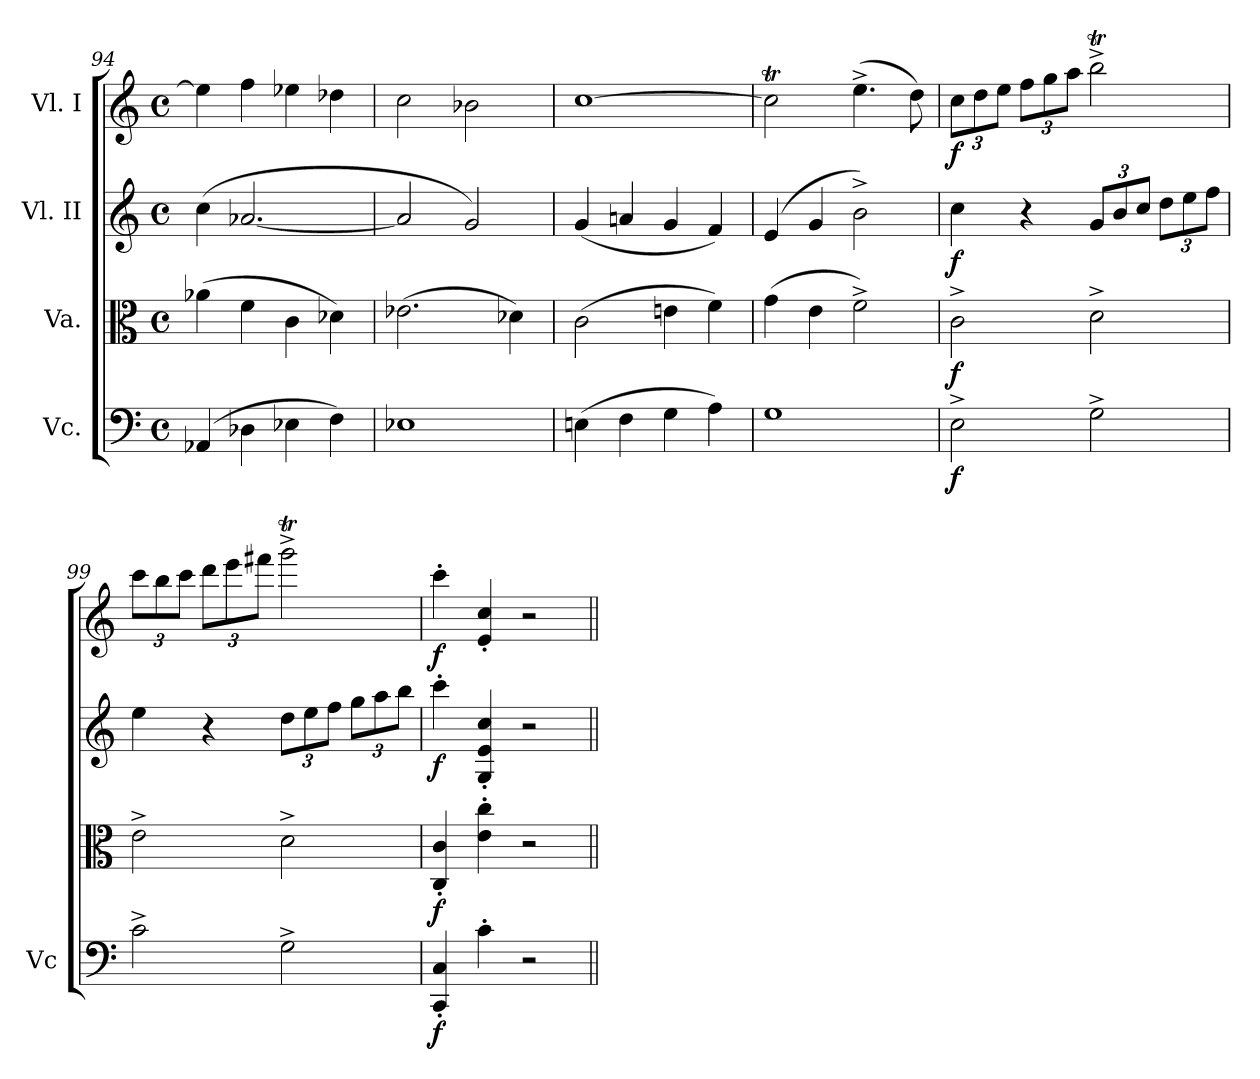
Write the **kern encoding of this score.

**kern	**dynam	**kern	**dynam	**kern	**dynam	**kern	**dynam
*part4	*part4	*part3	*part3	*part2	*part2	*part1	*part1
*staff4	*staff4	*staff3	*staff3	*staff2	*staff2	*staff1	*staff1
*I"Vc.	*	*I"Va.	*	*I"Vl. II	*	*I"Vl. I	*
*I'Vc	*	*	*	*	*	*	*
*clefF4	*	*clefC3	*	*clefG2	*	*clefG2	*
*k[]	*	*k[]	*	*k[]	*	*k[]	*
*M4/4	*	*M4/4	*	*M4/4	*	*M4/4	*
*met(c)	*	*met(c)	*	*met(c)	*	*met(c)	*
=94	=94	=94	=94	=94	=94	=94	=94
(>4AA-X/	.	(>4a-X\	.	(>4cc\	.	4ee-i\]	.
4D-X\	.	4f\	.	[2.a-X/	.	4ff\	.
4E-X\	.	4c\	.	.	.	4ee-\	.
4F\)	.	4d-X\)	.	.	.	4dd-X\	.
=95	=95	=95	=95	=95	=95	=95	=95
1E-X	.	(>2.e-X\	.	2a-/]	.	2cc\	.
.	.	.	.	2g/)	.	2b-X\	.
.	.	4d-X\)	.	.	.	.	.
!!LO:LB:g=z
=96	=96	=96	=96	=96	=96	=96	=96
(>4En\	.	(>2c\	.	(<4g/	.	[1cc	.
4F\	.	.	.	4an/	.	.	.
4G\	.	4en\	.	4g/	.	.	.
4A\)	.	4f\)	.	4f/)	.	.	.
=97	=97	=97	=97	=97	=97	=97	=97
1G	.	(>4g\	.	(>4e/	.	2ccT\]	.
.	.	4e\	.	4g/	.	.	.
.	.	2f^\)	.	2b^\)	.	(>4.ee^\	.
.	.	.	.	.	.	8dd\)	.
=98	=98	=98	=98	=98	=98	=98	=98
*	*	*	*	*	*	*Xbrackettup	*
!	!LO:DY:b	!	!LO:DY:b	!	!LO:DY:b	!	!LO:DY:b
2E^\	f	2c^\	f	4cc\	f	12cc\L	f
.	.	.	.	.	.	12dd\	.
.	.	.	.	.	.	12ee\J	.
.	.	.	.	4r	.	12ff\L	.
.	.	.	.	.	.	12gg\	.
.	.	.	.	.	.	12aa\J	.
*	*	*	*	*Xbrackettup	*	*	*
2G^\	.	2d^\	.	12g/L	.	2bbt^\	.
.	.	.	.	12b/	.	.	.
.	.	.	.	12cc/J	.	.	.
.	.	.	.	12dd\L	.	.	.
.	.	.	.	12ee\	.	.	.
.	.	.	.	12ff\J	.	.	.
=99	=99	=99	=99	=99	=99	=99	=99
2c^\	.	2e^\	.	4ee\	.	12ccc\L	.
.	.	.	.	.	.	12bb\	.
.	.	.	.	.	.	12ccc\J	.
.	.	.	.	4r	.	12ddd\L	.
.	.	.	.	.	.	12eee\	.
.	.	.	.	.	.	12fff#X\J	.
2G^\	.	2d^\	.	12dd\L	.	2gggT^\	.
.	.	.	.	12ee\	.	.	.
.	.	.	.	12ff\J	.	.	.
.	.	.	.	12gg\L	.	.	.
.	.	.	.	12aa\	.	.	.
.	.	.	.	12bb\J	.	.	.
=100	=100	=100	=100	=100	=100	=100	=100
!	!LO:DY:b	!	!LO:DY:b	!	!LO:DY:b	!	!LO:DY:b
4CC'/ 4C'/	f	4C'/ 4c'/	f	4ccc'\	f	4ccc'\	f
4c'\	.	4e'\ 4cc'\	.	4G'/ 4e'/ 4cc'/	.	4e'/ 4cc'/	.
2r	.	2r	.	2r	.	2r	.
=||	=||	=||	=||	=||	=||	=||	=||
*-	*-	*-	*-	*-	*-	*-	*-
